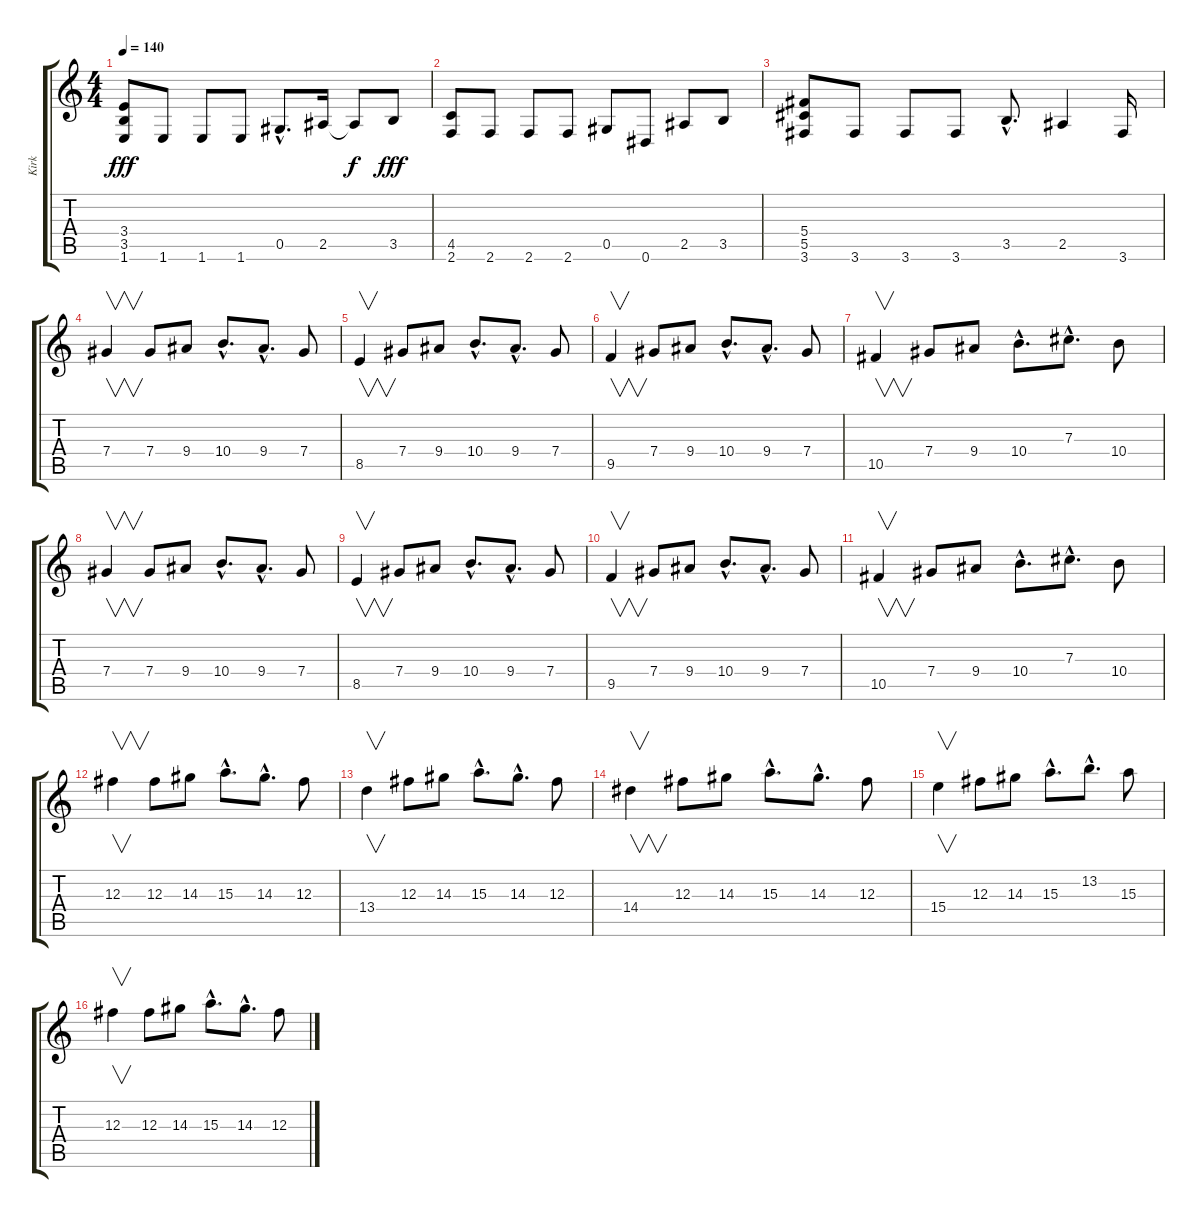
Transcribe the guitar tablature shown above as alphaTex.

\track ("Kirk" "Kirk") {instrument overdrivenguitar}
\staff {score tabs}
\tuning (Eb4 Bb3 Gb3 Db3 Ab2 Eb2) {hide}
\ts (4 4)
\tempo 140
\clef g2
\ks c
(3.4 3.5 1.6).8{dy fff} 1.6.8 1.6.8 1.6.8 0.5{hac}.8{d} 2.5.16 2.5{t}.8{dy f} 3.5.8{dy fff} |
(4.5 2.6).8 2.6.8 2.6.8 2.6.8 0.5.8 0.6.8 2.5.8 3.5.8 |
(5.4 5.5 3.6).8 3.6.8 3.6.8 3.6.8 3.5{hac}.8{d} 2.5.4 3.6.16 |
7.4.4{v volume 16} 7.4.8 9.4.8 10.4{hac}.8{d} 9.4{hac}.8{d} 7.4.8 |
8.5.4{v} 7.4.8 9.4.8 10.4{hac}.8{d} 9.4{hac}.8{d} 7.4.8 |
9.5.4{v} 7.4.8 9.4.8 10.4{hac}.8{d} 9.4{hac}.8{d} 7.4.8 |
10.5.4{v} 7.4.8 9.4.8 10.4{hac}.8{d} 7.3{hac}.8{d} 10.4.8 |
7.4.4{v} 7.4.8 9.4.8 10.4{hac}.8{d} 9.4{hac}.8{d} 7.4.8 |
8.5.4{v} 7.4.8 9.4.8 10.4{hac}.8{d} 9.4{hac}.8{d} 7.4.8 |
9.5.4{v} 7.4.8 9.4.8 10.4{hac}.8{d} 9.4{hac}.8{d} 7.4.8 |
10.5.4{v} 7.4.8 9.4.8 10.4{hac}.8{d} 7.3{hac}.8{d} 10.4.8 |
12.3.4{v} 12.3.8 14.3.8 15.3{hac}.8{d} 14.3{hac}.8{d} 12.3.8 |
13.4.4{v} 12.3.8 14.3.8 15.3{hac}.8{d} 14.3{hac}.8{d} 12.3.8 |
14.4.4{v} 12.3.8 14.3.8 15.3{hac}.8{d} 14.3{hac}.8{d} 12.3.8 |
15.4.4{v} 12.3.8 14.3.8 15.3{hac}.8{d} 13.2{hac}.8{d} 15.3.8 |
12.3.4{v} 12.3.8 14.3.8 15.3{hac}.8{d} 14.3{hac}.8{d} 12.3.8
